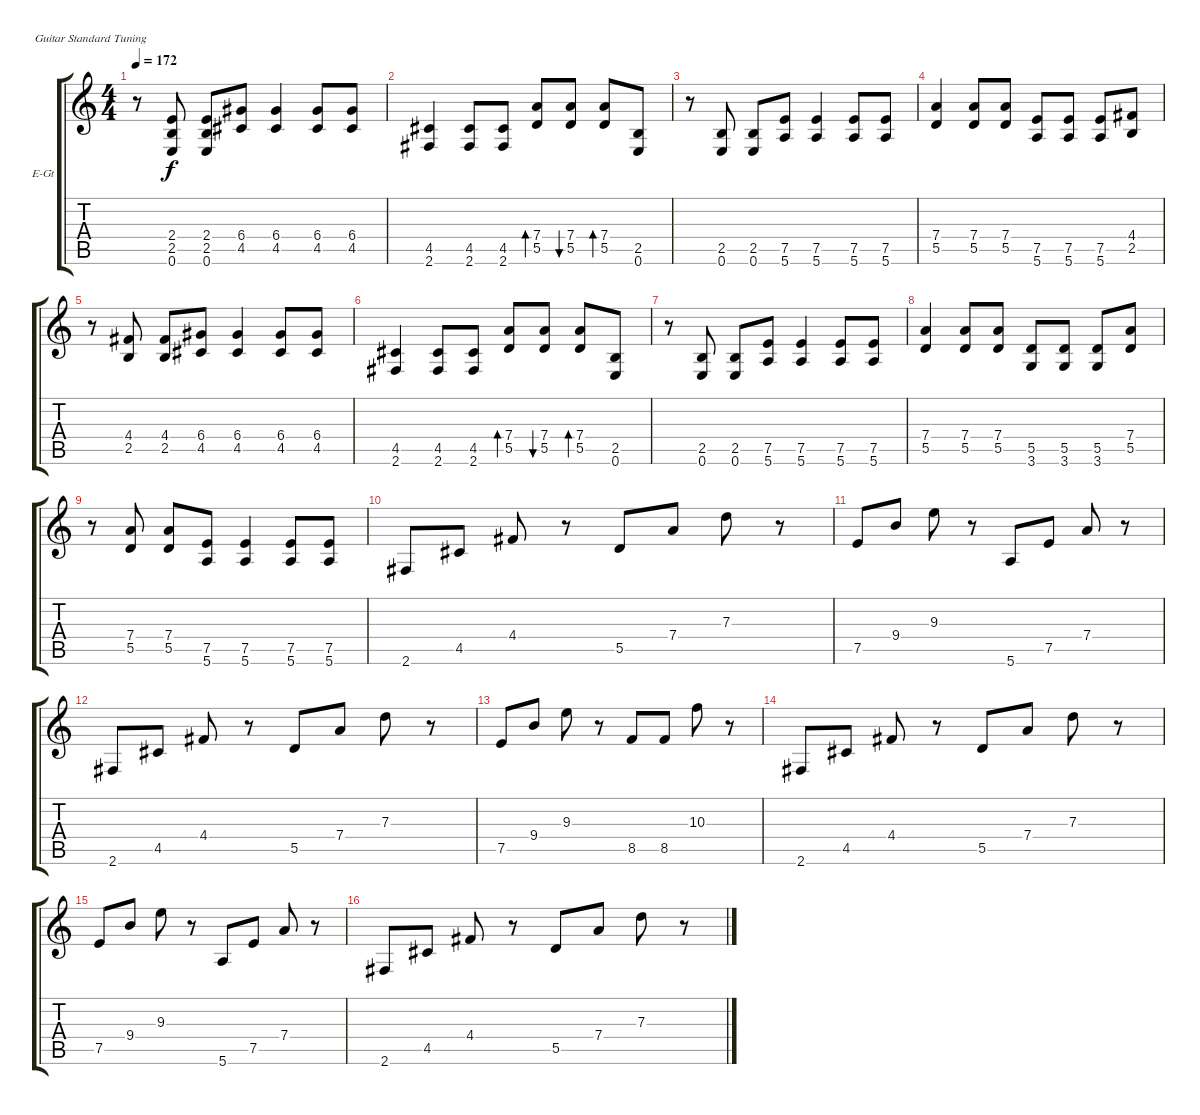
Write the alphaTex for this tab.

\bracketExtendMode groupsimilarinstruments
\firstSystemTrackNameOrientation horizontal
\otherSystemsTrackNameOrientation horizontal
\track ("Гитара" "E-Gt") {instrument distortionguitar}
\staff {score tabs}
\tuning (E4 B3 G3 D3 A2 E2)
\ts (4 4)
\tempo 172
\clef g2
\ks c
r.8{dy f} (2.4 2.5 0.6).8 (2.4 2.5 0.6).8 (6.4 4.5).8 (6.4 4.5).4 (6.4 4.5).8 (6.4 4.5).8 |
(4.5 2.6).4 (4.5 2.6).8 (4.5 2.6).8 (7.4 5.5).8{bd 60} (7.4 5.5).8{bu 60} (7.4 5.5).8{bd 60} (2.5 0.6).8 |
r.8 (2.5 0.6).8 (2.5 0.6).8 (7.5 5.6).8 (7.5 5.6).4 (7.5 5.6).8 (7.5 5.6).8 |
(7.4 5.5).4 (7.4 5.5).8 (7.4 5.5).8 (7.5 5.6).8 (7.5 5.6).8 (7.5 5.6).8 (4.4 2.5).8 |
r.8 (4.4 2.5).8 (4.4 2.5).8 (6.4 4.5).8 (6.4 4.5).4 (6.4 4.5).8 (6.4 4.5).8 |
(4.5 2.6).4 (4.5 2.6).8 (4.5 2.6).8 (7.4 5.5).8{bd 60} (7.4 5.5).8{bu 60} (7.4 5.5).8{bd 60} (2.5 0.6).8 |
r.8 (2.5 0.6).8 (2.5 0.6).8 (7.5 5.6).8 (7.5 5.6).4 (7.5 5.6).8 (7.5 5.6).8 |
(7.4 5.5).4 (7.4 5.5).8 (7.4 5.5).8 (5.5 3.6).8 (5.5 3.6).8 (5.5 3.6).8 (7.4 5.5).8 |
r.8 (7.4 5.5).8 (7.4 5.5).8 (7.5 5.6).8 (7.5 5.6).4 (7.5 5.6).8 (7.5 5.6).8 |
2.6.8 4.5.8 4.4.8 r.8 5.5.8 7.4.8 7.3.8 r.8 |
7.5.8 9.4.8 9.3.8 r.8 5.6.8 7.5.8 7.4.8 r.8 |
2.6.8 4.5.8 4.4.8 r.8 5.5.8 7.4.8 7.3.8 r.8 |
7.5.8 9.4.8 9.3.8 r.8 8.5.8 8.5.8 10.3.8 r.8 |
2.6.8 4.5.8 4.4.8 r.8 5.5.8 7.4.8 7.3.8 r.8 |
7.5.8 9.4.8 9.3.8 r.8 5.6.8 7.5.8 7.4.8 r.8 |
2.6.8 4.5.8 4.4.8 r.8 5.5.8 7.4.8 7.3.8 r.8
